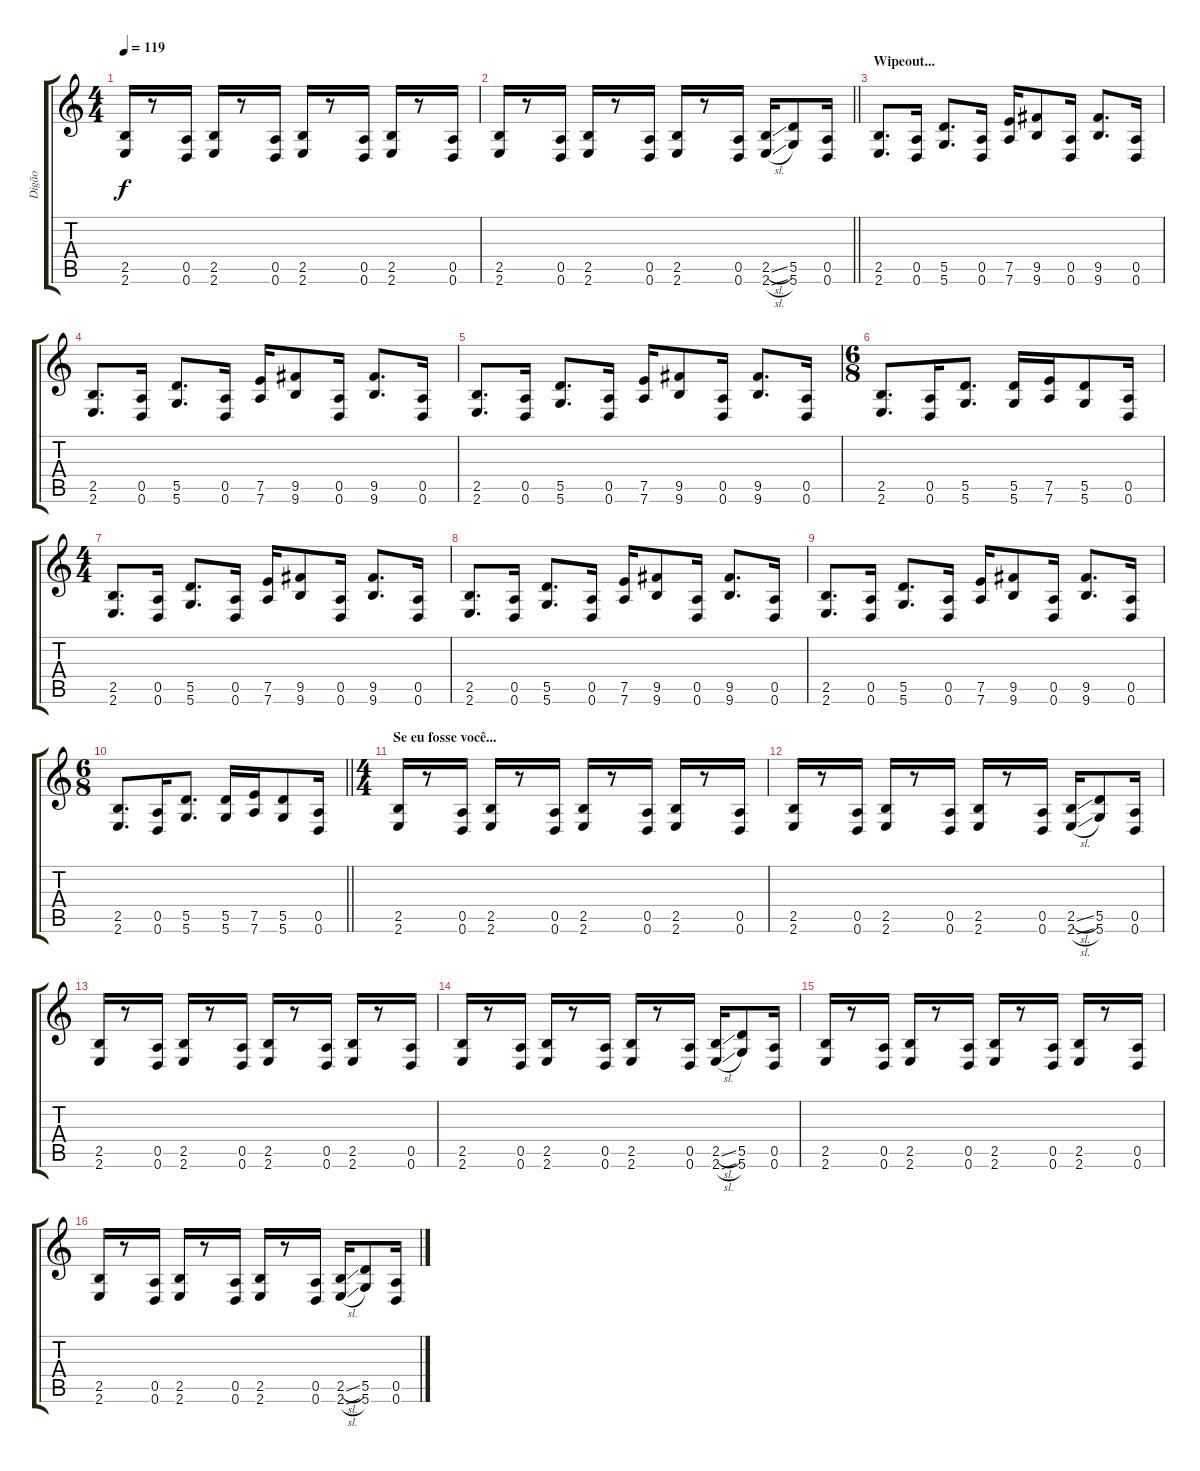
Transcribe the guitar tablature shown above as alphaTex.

\track ("Digão" "Digão") {instrument overdrivenguitar}
\staff {score tabs}
\tuning (E4 B3 G3 D3 A2 D2) {hide}
\ts (4 4)
\tempo 119
\clef g2
\ks c
(2.5 2.6).16{dy f} r.8 (0.5 0.6).16 (2.5 2.6).16 r.8 (0.5 0.6).16 (2.5 2.6).16 r.8 (0.5 0.6).16 (2.5 2.6).16 r.8 (0.5 0.6).16 |
\barLineRight lightlight
(2.5 2.6).16 r.8 (0.5 0.6).16 (2.5 2.6).16 r.8 (0.5 0.6).16 (2.5 2.6).16 r.8 (0.5 0.6).16 (2.5{sl} 2.6{sl}).16 (5.5 5.6).8 (0.5 0.6).16 |
\section ("" "Wipeout...")
(2.5 2.6).8{d} (0.5 0.6).16 (5.5 5.6).8{d} (0.5 0.6).16 (7.5 7.6).16 (9.5 9.6).8 (0.5 0.6).16 (9.5 9.6).8{d} (0.5 0.6).16 |
(2.5 2.6).8{d} (0.5 0.6).16 (5.5 5.6).8{d} (0.5 0.6).16 (7.5 7.6).16 (9.5 9.6).8 (0.5 0.6).16 (9.5 9.6).8{d} (0.5 0.6).16 |
(2.5 2.6).8{d} (0.5 0.6).16 (5.5 5.6).8{d} (0.5 0.6).16 (7.5 7.6).16 (9.5 9.6).8 (0.5 0.6).16 (9.5 9.6).8{d} (0.5 0.6).16 |
\ts (6 8)
(2.5 2.6).8{d} (0.5 0.6).16 (5.5 5.6).8{d} (5.5 5.6).16 (7.5 7.6).16 (5.5 5.6).8 (0.5 0.6).16 |
\ts (4 4)
(2.5 2.6).8{d} (0.5 0.6).16 (5.5 5.6).8{d} (0.5 0.6).16 (7.5 7.6).16 (9.5 9.6).8 (0.5 0.6).16 (9.5 9.6).8{d} (0.5 0.6).16 |
(2.5 2.6).8{d} (0.5 0.6).16 (5.5 5.6).8{d} (0.5 0.6).16 (7.5 7.6).16 (9.5 9.6).8 (0.5 0.6).16 (9.5 9.6).8{d} (0.5 0.6).16 |
(2.5 2.6).8{d} (0.5 0.6).16 (5.5 5.6).8{d} (0.5 0.6).16 (7.5 7.6).16 (9.5 9.6).8 (0.5 0.6).16 (9.5 9.6).8{d} (0.5 0.6).16 |
\ts (6 8)
\barLineRight lightlight
(2.5 2.6).8{d} (0.5 0.6).16 (5.5 5.6).8{d} (5.5 5.6).16 (7.5 7.6).16 (5.5 5.6).8 (0.5 0.6).16 |
\ts (4 4)
\section ("" "Se eu fosse você...")
(2.5 2.6).16 r.8 (0.5 0.6).16 (2.5 2.6).16 r.8 (0.5 0.6).16 (2.5 2.6).16 r.8 (0.5 0.6).16 (2.5 2.6).16 r.8 (0.5 0.6).16 |
(2.5 2.6).16 r.8 (0.5 0.6).16 (2.5 2.6).16 r.8 (0.5 0.6).16 (2.5 2.6).16 r.8 (0.5 0.6).16 (2.5{sl} 2.6{sl}).16 (5.5 5.6).8 (0.5 0.6).16 |
(2.5 2.6).16 r.8 (0.5 0.6).16 (2.5 2.6).16 r.8 (0.5 0.6).16 (2.5 2.6).16 r.8 (0.5 0.6).16 (2.5 2.6).16 r.8 (0.5 0.6).16 |
(2.5 2.6).16 r.8 (0.5 0.6).16 (2.5 2.6).16 r.8 (0.5 0.6).16 (2.5 2.6).16 r.8 (0.5 0.6).16 (2.5{sl} 2.6{sl}).16 (5.5 5.6).8 (0.5 0.6).16 |
(2.5 2.6).16 r.8 (0.5 0.6).16 (2.5 2.6).16 r.8 (0.5 0.6).16 (2.5 2.6).16 r.8 (0.5 0.6).16 (2.5 2.6).16 r.8 (0.5 0.6).16 |
(2.5 2.6).16 r.8 (0.5 0.6).16 (2.5 2.6).16 r.8 (0.5 0.6).16 (2.5 2.6).16 r.8 (0.5 0.6).16 (2.5{sl} 2.6{sl}).16 (5.5 5.6).8 (0.5 0.6).16
